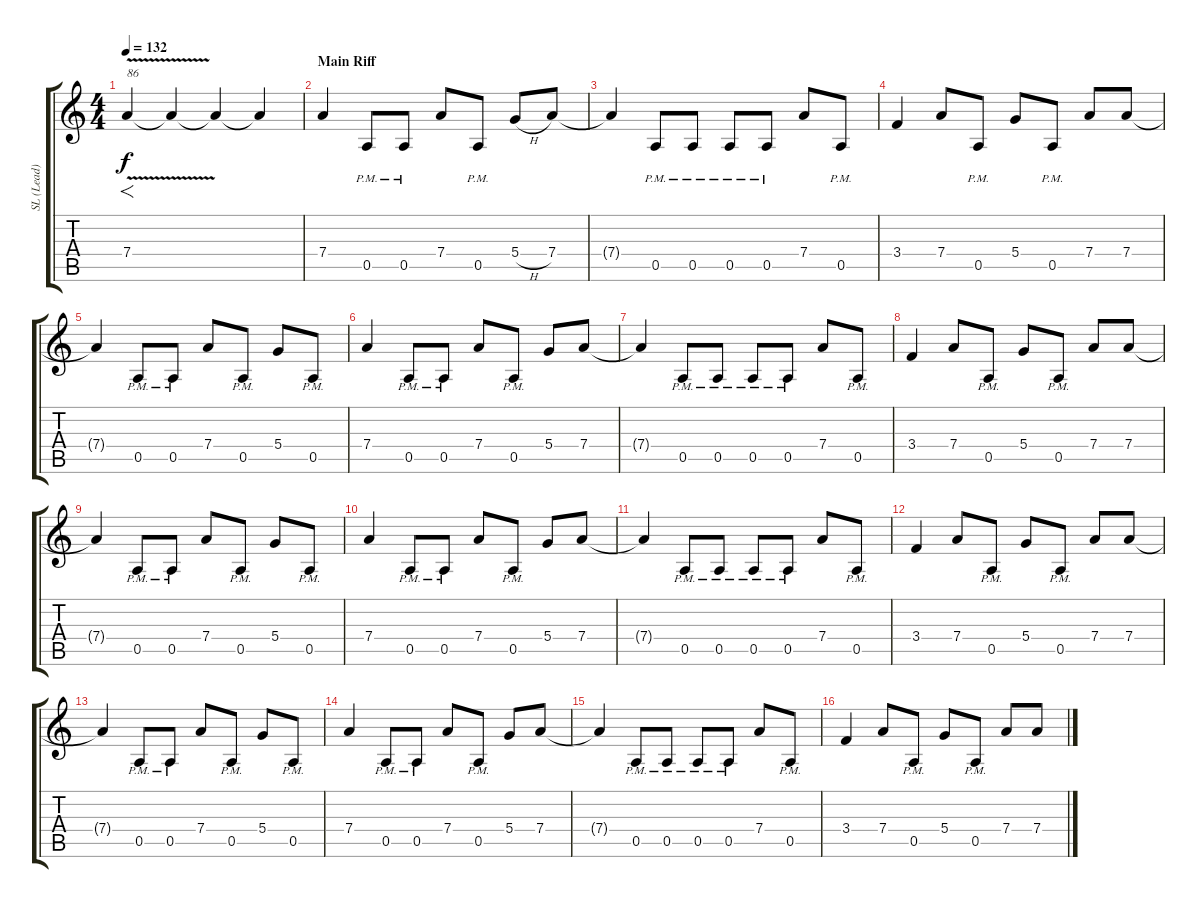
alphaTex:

\track ("SL (Lead)" "SL (Lead)") {instrument overdrivenguitar}
\staff {score tabs}
\tuning (E4 B3 G3 D3 A2 E2) {hide}
\ts (4 4)
\tempo 132
\clef g2
\ks c
7.4{v}.4{f txt "86" dy f instrument overdrivenguitar} 7.4{t}.4 7.4{t}.4 7.4{t}.4 |
\section ("" "Main Riff")
7.4.4 0.5{pm}.8 0.5{pm}.8 7.4.8 0.5{pm}.8 5.4{h}.8 7.4.8 |
7.4{t}.4 0.5{pm}.8 0.5{pm}.8 0.5{pm}.8 0.5{pm}.8 7.4.8 0.5{pm}.8 |
3.4.4 7.4.8 0.5{pm}.8 5.4.8 0.5{pm}.8 7.4.8 7.4.8 |
7.4{t}.4 0.5{pm}.8 0.5{pm}.8 7.4.8 0.5{pm}.8 5.4.8 0.5{pm}.8 |
7.4.4 0.5{pm}.8 0.5{pm}.8 7.4.8 0.5{pm}.8 5.4.8 7.4.8 |
7.4{t}.4 0.5{pm}.8 0.5{pm}.8 0.5{pm}.8 0.5{pm}.8 7.4.8 0.5{pm}.8 |
3.4.4 7.4.8 0.5{pm}.8 5.4.8 0.5{pm}.8 7.4.8 7.4.8 |
7.4{t}.4 0.5{pm}.8 0.5{pm}.8 7.4.8 0.5{pm}.8 5.4.8 0.5{pm}.8 |
7.4.4 0.5{pm}.8 0.5{pm}.8 7.4.8 0.5{pm}.8 5.4.8 7.4.8 |
7.4{t}.4 0.5{pm}.8 0.5{pm}.8 0.5{pm}.8 0.5{pm}.8 7.4.8 0.5{pm}.8 |
3.4.4 7.4.8 0.5{pm}.8 5.4.8 0.5{pm}.8 7.4.8 7.4.8 |
7.4{t}.4 0.5{pm}.8 0.5{pm}.8 7.4.8 0.5{pm}.8 5.4.8 0.5{pm}.8 |
7.4.4 0.5{pm}.8 0.5{pm}.8 7.4.8 0.5{pm}.8 5.4.8 7.4.8 |
7.4{t}.4 0.5{pm}.8 0.5{pm}.8 0.5{pm}.8 0.5{pm}.8 7.4.8 0.5{pm}.8 |
3.4.4 7.4.8 0.5{pm}.8 5.4.8 0.5{pm}.8 7.4.8 7.4.8
